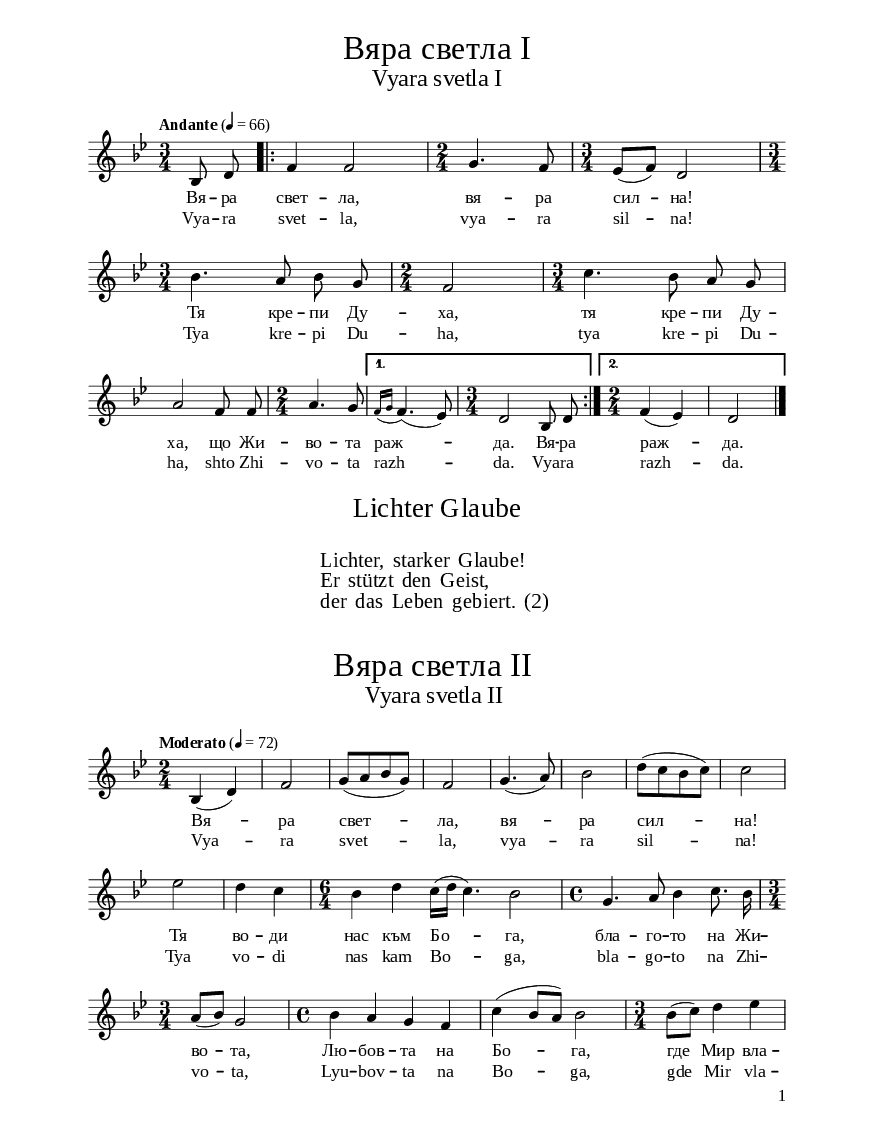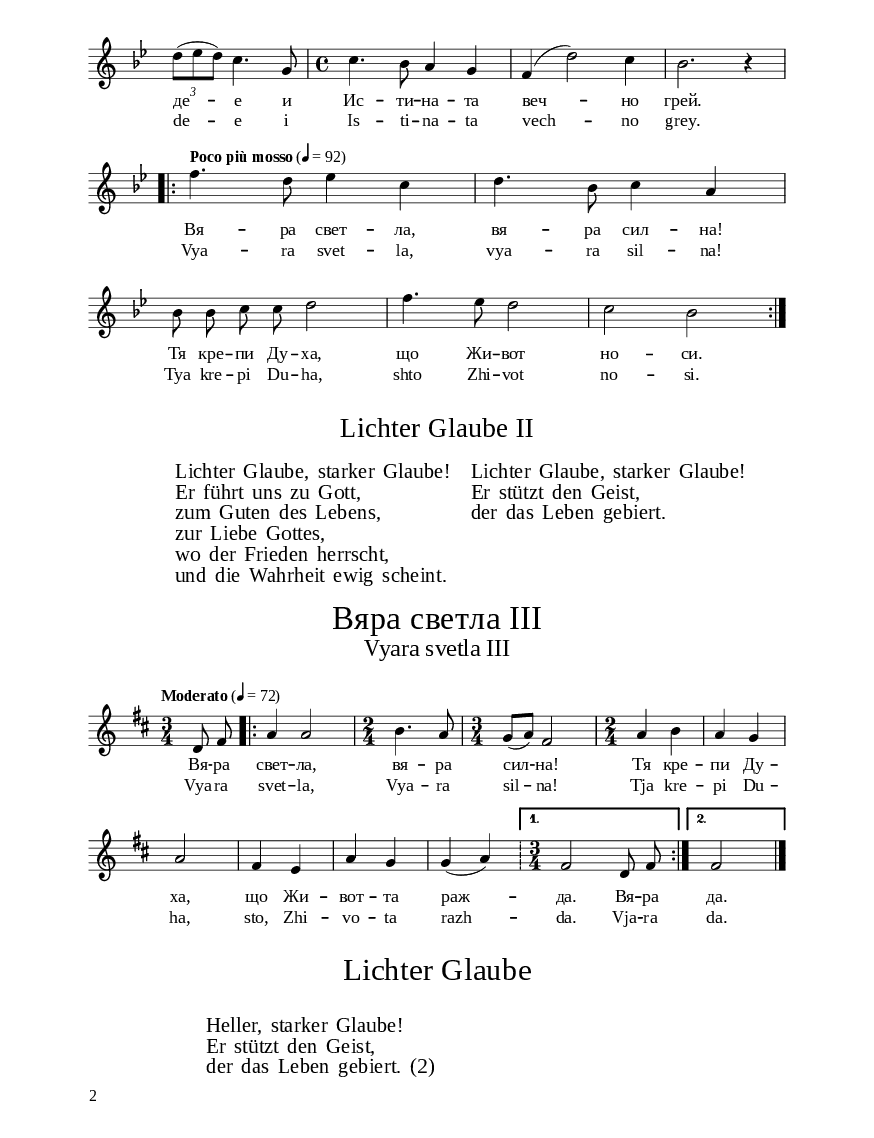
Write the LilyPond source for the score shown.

\version "2.24.0"

% include paper part and global functions
\include "include/globals.ily"

\bookpart {
  \label #'ref170_1
  \tocItem \markup "Вяра светла I – Vyara svetla I "
  \include "include/bookpart-paper.ily"
  \score {
    \include "include/score-layout.ily"

    \new Voice \absolute {
      \clef treble
      \key bes \major
      \time 3/4
      \tempoFunc "Andante" 4 "66"
      \autoBeamOff
      \partial 4
      bes8  d'8 |
      \repeat volta 2 {
        f'4  % 2
        f'2 | % 3
        \time 2/4  % 3
        g'4.  f'8 | \time 3/4 es'8 ( [  f'8 ) ] % 4
        d'2 | % 5
        \time 3/4  | \break % 5
        bes'4.  a'8 bes'8  g'8
        | % 6
        \time 2/4  | % 6
        f'2 | % 7
        \time 3/4  | % 7
        c''4. bes'8  a'8  g'8 |  \break % 8
        a'2 f'8  f'8 |  \time 2/4 a'4.  g'8 |
      }
      \alternative {
        {
          \grace {  f'16 ( [  g'16 ] }  f'4. ) (
          es'8 ) | % 11
          \time 3/4 d'2  bes8 d'8
        }
        { \time 2/4 f'4 (es') | d'2 | }
      }

      \bar "|."
    }

    \addlyrics {
      Вя -- ра свет -- ла, вя -- ра сил
      -- на! Тя кре -- пи Ду -- ха, тя
      кре -- пи Ду -- ха, що Жи -- во --
      та раж -- да. Вя -- ра раж -- да.}
      \addlyrics {
        Vya -- ra svet -- la, vya -- ra sil
        -- na! Tya kre -- pi Du -- ha, tya
        kre -- pi Du -- ha, shto Zhi -- vo --
        ta razh -- da. Vya -- ra razh -- da.}

        \header {
          title = \titleFunc "Вяра светла I" "Vyara svetla I"
        }

        \midi{}

      } % score



      % include foreign translation(s) of the song
      \version "2.22.1"

\markup \fill-line { \fontsize #deTitleFontSize "Lichter Glaube" }
\markup \null
\markup \null
\markup \fontsize #deCoupletFontSize {
  \hspace #21
  \override #`(baseline-skip . ,deCoupletBaselineSkip)
%  \override #'(baseline-skip . 2)

  \column {
    \line { " " }

  \line { " "Lichter, starker Glaube!}

  \line { " "Er stützt den Geist, }

  \line { " "der das Leben gebiert. (2)}

  }
}


      \markup \empty-two

      \label #'ref170_2
      \tocItem \markup "Вяра светла II – Vyara svetla II "

      \include "include/bookpart-paper.ily"
      \score {
        \include "include/score-layout.ily"

        \new Voice \absolute {
          \clef treble
          \key bes \major
          \time 2/4
          \tempoFunc "Moderato" 4 "72"
          \autoBeamOff
          bes4 (  d'4 )  f'2 | % 2
          g'8 ( [  a'8  bes'8  g'8 ) ]  f'2
          | % 3
          g'4. (  a'8 )  bes'2 | % 4
          d''8 ( [  c''8  bes'8  c''8 ) ]
          c''2 \break | % 5
          es''2  d''4  c''4 | % 6
          \time 6/4  | % 6
          bes'4  d''4  c''16 ( [  d''16 ]
          c''4. )  bes'2 | % 7
          \time 4/4  | % 7
          g'4.  a'8  bes'4  c''8.
          bes'16 \break | % 8
          \time 3/4  | % 8
          a'8 ( [  bes'8 ) ]  g'2 | % 9
          \time 4/4  | % 9
          bes'4  a'4  g'4  f'4 |
          c''4 (  bes'8 [  a'8 ) ]  bes'2 | % 11
          \time 3/4  | % 11
          bes'8 ( [  c''8 ])   d''4  es''4
          \break | % 12
          \times 2/3  {
            d''8 ( [  es''8  d''8 ) ]
          }
          c''4.  g'8 | % 13
          \time 4/4  | % 13
          c''4.  bes'8  a'4  g'4 | % 14
          f'4 (  d''2 )  c''4 | % 15
          bes'2. r4 \break
          \repeat volta 2 {
            | % 16
            \tempoFunc "Poco più mosso" 4 "92"

            f''4.  d''8  es''4  c''4 | % 17
            d''4.  bes'8  c''4  a'4 \break | % 18
            bes'8  bes'8  c''8  c''8
            d''2 | % 19
            f''4.  es''8  d''2 |
            c''2  bes'2
          }
        }

        \addlyrics {
          Вя -- ра свет --   ла,
          вя -- ра сил --   на!
          Тя во -- ди нас към Бо --
          га, бла -- го -- то на Жи -- во
          -- та, Лю -- бов -- та на Бо --
          га, где  Мир вла -- де --
          е и Ис -- ти -- на -- та веч
          -- но грей. Вя -- ра свет -- ла,
          вя -- ра сил -- на! Тя кре -- пи
          Ду -- ха, що Жи -- вот но -- си.}
          \addlyrics {
            Vya -- ra svet --   la,
            vya -- ra sil --   na!
            Tya vo -- di nas kam Bo --
            ga, bla -- go -- to na Zhi -- vo
            -- ta, Lyu -- bov -- ta na Bo --
            ga, gde  Mir vla -- de --
            e i Is -- ti -- na -- ta vech
            -- no grey. Vya -- ra svet -- la,
            vya -- ra sil -- na! Tya kre -- pi
            Du -- ha, shto Zhi -- vot no -- si.}

            \header {
              title = \titleFunc "Вяра светла II " "Vyara svetla II "
            }

            \midi{}

          } % score



          % include foreign translation(s) of the song
          \version "2.24.2"

\markup \fill-line { \fontsize #deTitleFontSize "Lichter Glaube II" }
\markup \null
\markup \null
\markup \fontsize #deCoupletFontSize {
  \hspace #7
  \override #`(baseline-skip . ,deCoupletBaselineSkip)

  \column {

\line { " "Lichter Glaube, starker Glaube!}

\line { " "Er führt uns zu Gott, }

\line { " "zum Guten des Lebens,}

\line { " "zur Liebe Gottes,}

\line { " "wo der Frieden herrscht, }

\line { " "und die Wahrheit ewig scheint.}
\line { " " }

  }
  
   \override #`(baseline-skip . ,deCoupletBaselineSkip)
    \column {

\line { " "Lichter Glaube, starker Glaube!}

\line { " "Er stützt den Geist, }

\line { " "der das Leben gebiert.}

  }
}


             \label #'ref170_3
  \tocItem \markup "Вяра светла III – Vyara svetla III "

          \include "include/bookpart-paper.ily"
          \score {
            \include "include/score-layout.ily"

            \new Voice \absolute {
              \clef treble
              \key d \major
              \time 3/4
              \tempoFunc "Moderato" 4 "72"
              \autoBeamOff
              \partial 4
              d'8  fis'8 | \repeat volta 2 {
                a'4  % 2
                a'2 | % 3
                \time 2/4 b'4.  a'8 | \time 3/4 g'8 ( [  a'8 ])  % 4
                fis'2 | % 5
                \time 2/4 a'4 b'4  | % 6
                a'4  g'4 \break | % 7
                a'2 | % 8
                fis'4  e'4 | % 9
                a'4  g'4 |
                g'4 (  a'4 ) \bar "!" |
              }  % 11

              \alternative {
                {\time 3/4 fis'2 d'8 fis'8}
                { fis'2}
              }
              \bar "|."
            }

            \addlyrics {
              Вя -- ра свет --   ла,
              вя -- ра сил --   на! Тя кре -- пи Ду -- ха, що Жи -- вот -- та раж -- да. Вя -- ра да.}
              \addlyrics {
                Vya -- ra svet -- la, Vya -- ra sil -- na! Tja kre -- pi Du -- ha, sto, Zhi -- vo -- ta razh -- da. Vja -- ra da.}

                \header {
                  title = \titleFunc "Вяра светла III" "Vyara svetla III"
                }

                \midi{}

              } % score



              % include foreign translation(s) of the song
              \version "2.20.0"

\markup \fill-line { \fontsize #6 "Lichter Glaube" }
\markup \null
\markup \null
\markup \fontsize #+2.5 {
  \hspace #10
  \override #'(baseline-skip . 2)

  \column {
    \line { " " }

\line { " " Heller, starker Glaube! }

\line { " " Er stützt den Geist, }

\line { " " der das Leben gebiert. (2)}

  }
}



            } % bookpart

            % Più mosso
            %
